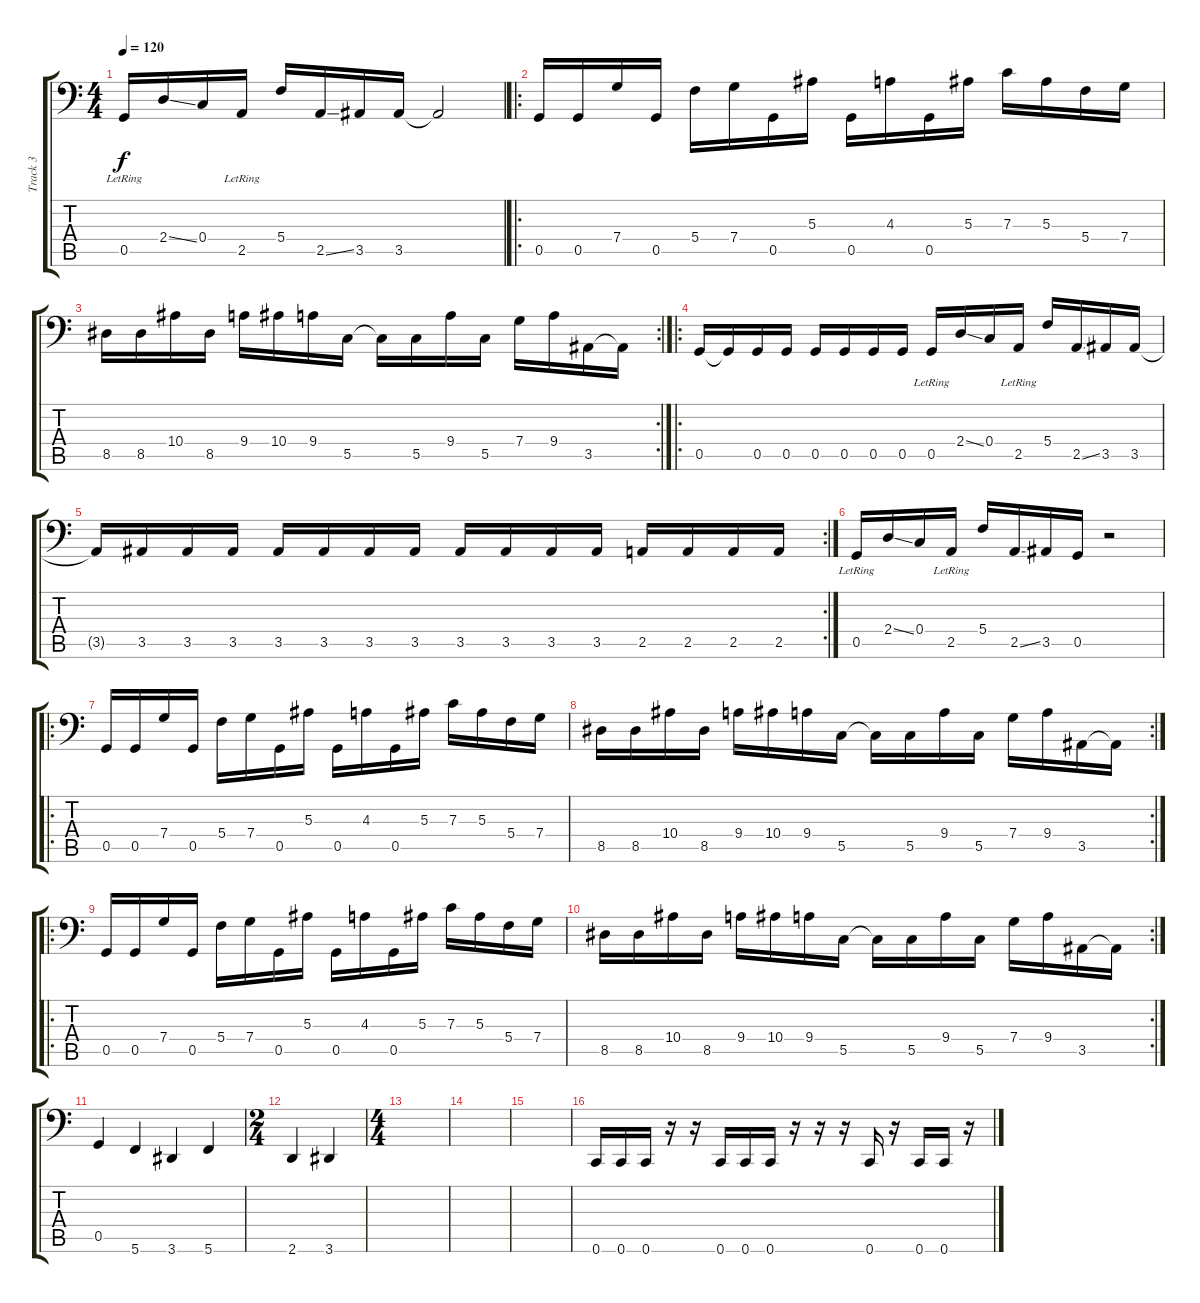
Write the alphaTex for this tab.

\track ("Track 3" "Track 3") {instrument electricbasspick}
\staff {score tabs}
\tuning (D3 A2 F2 C2 G1 C1) {hide}
\ts (4 4)
\tempo 120
\clef f4
\ks c
0.5{lr}.16{dy f instrument electricbasspick} 2.4{ss}.16 0.4.16 2.5{lr}.16 5.4.16 2.5{ss}.16 3.5.16 3.5.16 3.5{t}.2 |
\ro
0.5.16 0.5.16 7.4.16 0.5.16 5.4.16 7.4.16 0.5.16 5.3.16 0.5.16 4.3.16 0.5.16 5.3.16 7.3.16 5.3.16 5.4.16 7.4.16 |
\rc 2
8.5.16 8.5.16 10.4.16 8.5.16 9.4.16 10.4.16 9.4.16 5.5.16 5.5{t}.16 5.5.16 9.4.16 5.5.16 7.4.16 9.4.16 3.5.16 3.5{t}.16 |
\ro
0.5.16 0.5{t}.16 0.5.16 0.5.16 0.5.16 0.5.16 0.5.16 0.5.16 0.5{lr}.16 2.4{ss}.16 0.4.16 2.5{lr}.16 5.4.16 2.5{ss}.16 3.5.16 3.5.16 |
\rc 2
3.5{t}.16 3.5.16 3.5.16 3.5.16 3.5.16 3.5.16 3.5.16 3.5.16 3.5.16 3.5.16 3.5.16 3.5.16 2.5.16 2.5.16 2.5.16 2.5.16 |
0.5{lr}.16 2.4{ss}.16 0.4.16 2.5{lr}.16 5.4.16 2.5{ss}.16 3.5.16 0.5.16 r.2 |
\ro
0.5.16 0.5.16 7.4.16 0.5.16 5.4.16 7.4.16 0.5.16 5.3.16 0.5.16 4.3.16 0.5.16 5.3.16 7.3.16 5.3.16 5.4.16 7.4.16 |
\rc 2
8.5.16 8.5.16 10.4.16 8.5.16 9.4.16 10.4.16 9.4.16 5.5.16 5.5{t}.16 5.5.16 9.4.16 5.5.16 7.4.16 9.4.16 3.5.16 3.5{t}.16 |
\ro
0.5.16 0.5.16 7.4.16 0.5.16 5.4.16 7.4.16 0.5.16 5.3.16 0.5.16 4.3.16 0.5.16 5.3.16 7.3.16 5.3.16 5.4.16 7.4.16 |
\rc 2
8.5.16 8.5.16 10.4.16 8.5.16 9.4.16 10.4.16 9.4.16 5.5.16 5.5{t}.16 5.5.16 9.4.16 5.5.16 7.4.16 9.4.16 3.5.16 3.5{t}.16 |
0.5.4 5.6.4 3.6.4 5.6.4 |
\ts (2 4)
2.6.4 3.6.4 |
\ts (4 4)
|
|
|
0.6.16 0.6.16 0.6.16 r.16 r.16 0.6.16 0.6.16 0.6.16 r.16 r.16 r.16 0.6.16 r.16 0.6.16 0.6.16 r.16
